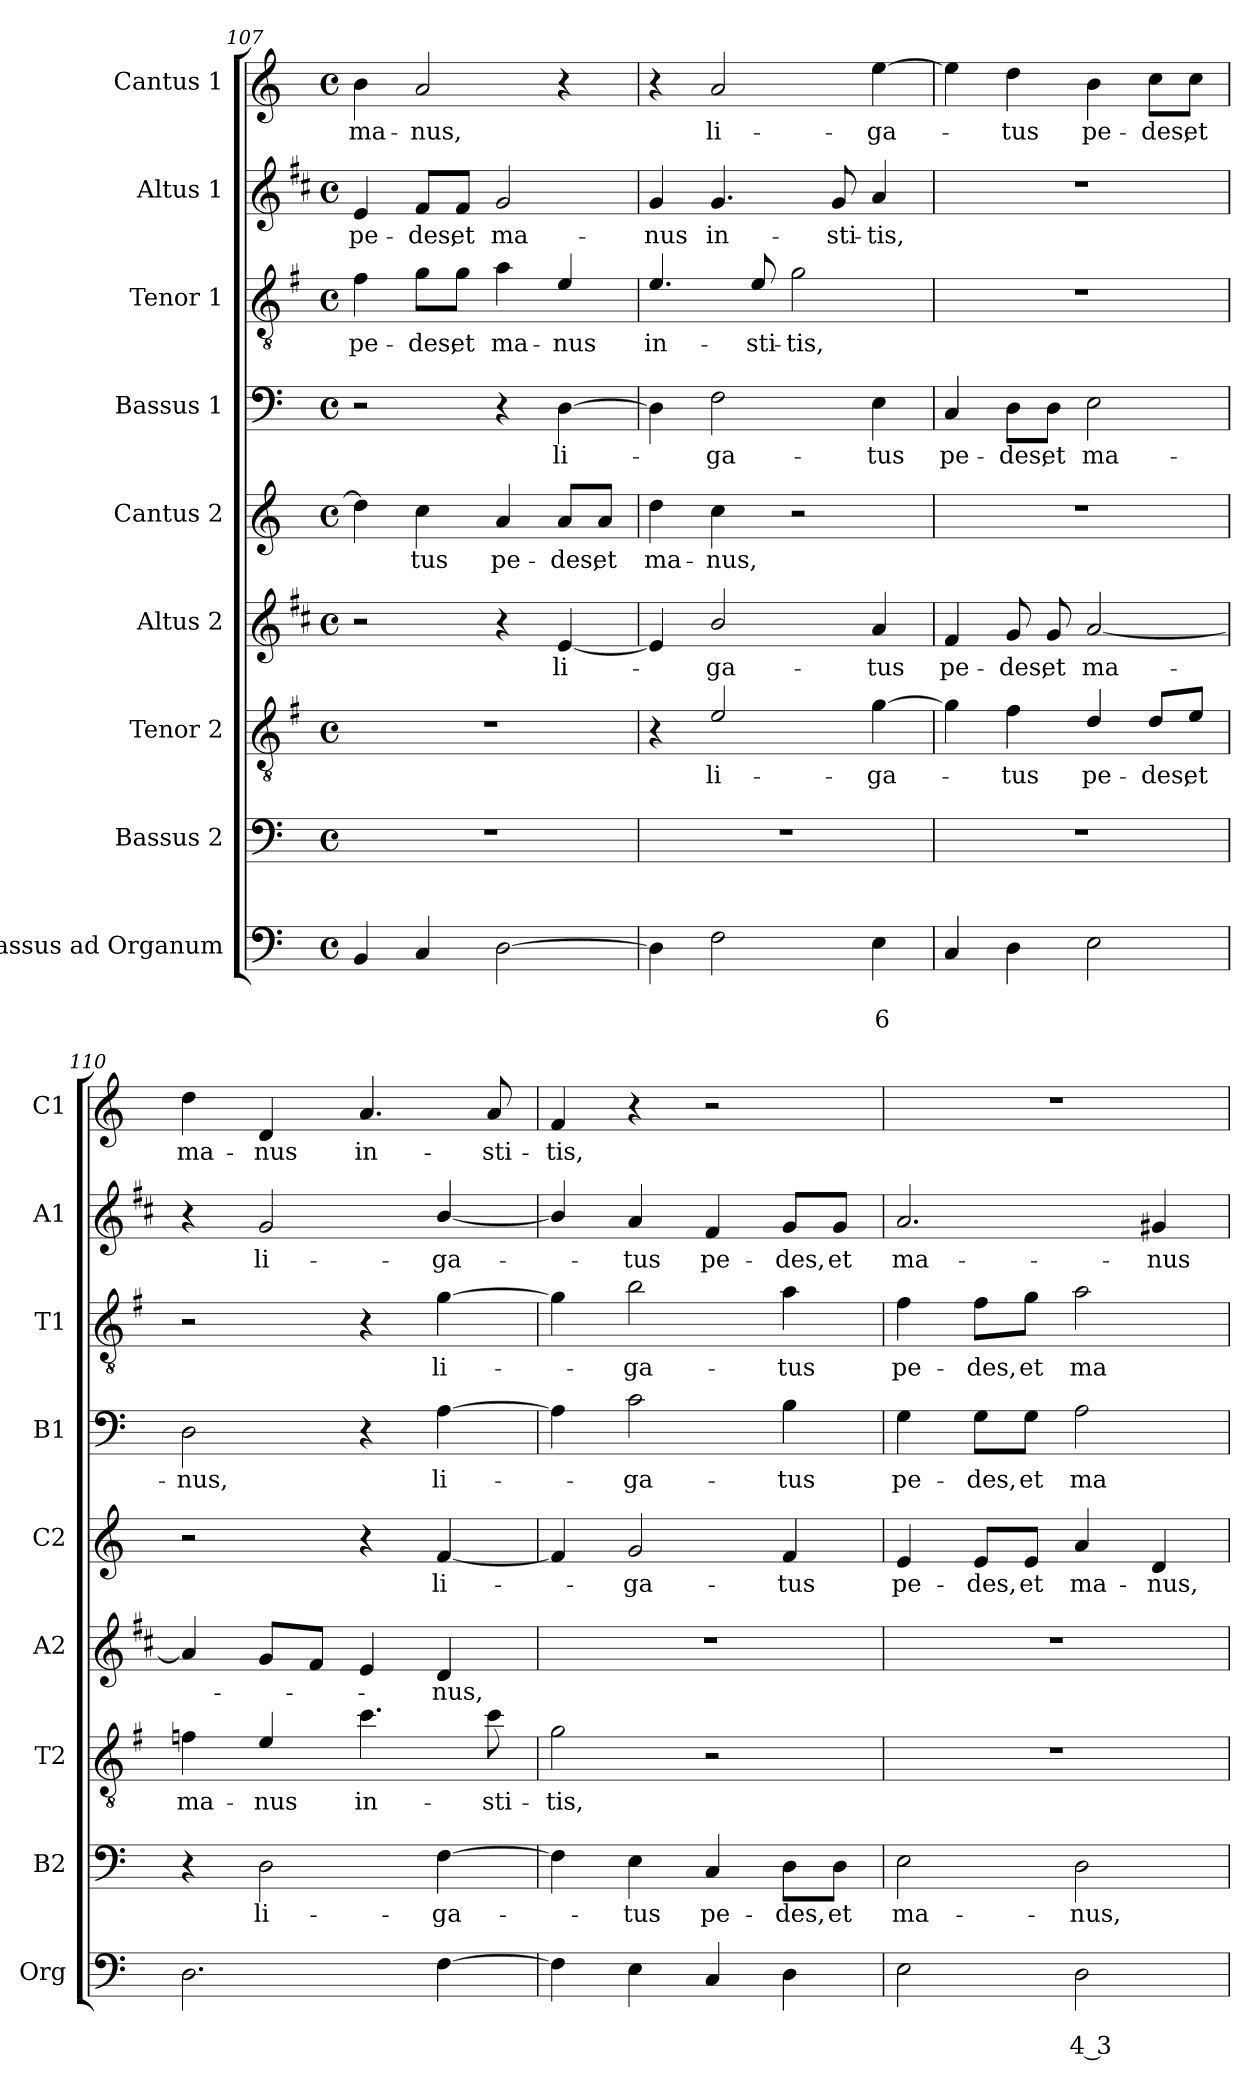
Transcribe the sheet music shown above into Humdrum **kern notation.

**kern	**text	**text	**kern	**text	**kern	**text	**kern	**text	**kern	**text	**kern	**text	**kern	**text	**kern	**text	**kern	**text
*part9	*part9	*part9	*part8	*part8	*part7	*part7	*part6	*part6	*part5	*part5	*part4	*part4	*part3	*part3	*part2	*part2	*part1	*part1
*staff9	*staff9	*staff9	*staff8	*staff8	*staff7	*staff7	*staff6	*staff6	*staff5	*staff5	*staff4	*staff4	*staff3	*staff3	*staff2	*staff2	*staff1	*staff1
*I"Bassus ad Organum	*	*	*I"Bassus 2	*	*I"Tenor 2	*	*I"Altus 2	*	*I"Cantus 2	*	*I"Bassus 1	*	*I"Tenor 1	*	*I"Altus 1	*	*I"Cantus 1	*
*I'Org	*	*	*I'B2	*	*I'T2	*	*I'A2	*	*I'C2	*	*I'B1	*	*I'T1	*	*I'A1	*	*I'C1	*
!!LO:LB:g=z
*clefF4	*	*	*clefF4	*	*clefGv2	*	*clefG2	*	*clefG2	*	*clefF4	*	*clefGv2	*	*clefG2	*	*clefG2	*
*	*	*	*	*	*ITrd4c7	*	*ITrd1c2	*	*	*	*	*	*ITrd4c7	*	*ITrd1c2	*	*	*
*k[]	*	*	*k[]	*	*k[]	*	*k[]	*	*k[]	*	*k[]	*	*k[]	*	*k[]	*	*k[]	*
*C:	*	*	*C:	*	*C:	*	*C:	*	*C:	*	*C:	*	*C:	*	*C:	*	*C:	*
*M4/4	*	*	*M4/4	*	*M4/4	*	*M4/4	*	*M4/4	*	*M4/4	*	*M4/4	*	*M4/4	*	*M4/4	*
*met(c)	*	*	*met(c)	*	*met(c)	*	*met(c)	*	*met(c)	*	*met(c)	*	*met(c)	*	*met(c)	*	*met(c)	*
=107	=107	=107	=107	=107	=107	=107	=107	=107	=107	=107	=107	=107	=107	=107	=107	=107	=107	=107
!	!	!	!	!	!	!	!	!	!	!	!	!	!	!LO:LY:b	!	!LO:LY:b	!	!LO:LY:b
4BB/	.	.	1r	.	1r	.	2r	.	4dd\]	.	2r	.	4B\	pe-	4d/	pe-	4b\	ma-
!	!	!	!	!	!	!	!	!	!	!LO:LY:b	!	!	!	!LO:LY:b	!	!LO:LY:b	!	!LO:LY:b
4C/	.	.	.	.	.	.	.	.	4cc\	-tus	.	.	8c\L	-des,	8e/L	-des,	2a/	-nus,
!	!	!	!	!	!	!	!	!	!	!	!	!	!	!LO:LY:b	!	!LO:LY:b	!	!
.	.	.	.	.	.	.	.	.	.	.	.	.	8c\J	et	8e/J	et	.	.
!	!	!	!	!	!	!	!	!	!	!LO:LY:b	!	!	!	!LO:LY:b	!	!LO:LY:b	!	!
[2D\	.	.	.	.	.	.	4r	.	4a/	pe-	4r	.	4d\	ma-	2f/	ma-	.	.
!	!	!	!	!	!	!	!	!LO:LY:b	!	!LO:LY:b	!	!LO:LY:b	!	!LO:LY:b	!	!	!	!
.	.	.	.	.	.	.	[4d/	li-	8a/L	-des,	[4D\	li-	4A/	-nus	.	.	4r	.
!	!	!	!	!	!	!	!	!	!	!LO:LY:b	!	!	!	!	!	!	!	!
.	.	.	.	.	.	.	.	.	8a/J	et	.	.	.	.	.	.	.	.
=108	=108	=108	=108	=108	=108	=108	=108	=108	=108	=108	=108	=108	=108	=108	=108	=108	=108	=108
!	!	!	!	!	!	!	!	!	!	!LO:LY:b	!	!	!	!LO:LY:b	!	!LO:LY:b	!	!
4D\]	.	.	1r	.	4r	.	4d/]	.	4dd\	ma-	4D\]	.	4.A/	in-	4f/	-nus	4r	.
!	!	!	!	!	!	!LO:LY:b	!	!LO:LY:b	!	!LO:LY:b	!	!LO:LY:b	!	!	!	!LO:LY:b	!	!LO:LY:b
2F\	.	.	.	.	2A/	li-	2a/	-ga-	4cc\	-nus,	2F\	-ga-	.	.	4.f/	in-	2a/	li-
!	!	!	!	!	!	!	!	!	!	!	!	!	!	!LO:LY:b	!	!	!	!
.	.	.	.	.	.	.	.	.	.	.	.	.	8A/	-sti-	.	.	.	.
!	!	!	!	!	!	!	!	!	!	!	!	!	!	!LO:LY:b	!	!	!	!
.	.	.	.	.	.	.	.	.	2r	.	.	.	2c\	-tis,	.	.	.	.
!	!	!	!	!	!	!	!	!	!	!	!	!	!	!	!	!LO:LY:b	!	!
.	.	.	.	.	.	.	.	.	.	.	.	.	.	.	8f/	-sti-	.	.
!	!	!LO:LY:b	!	!	!	!LO:LY:b	!	!LO:LY:b	!	!	!	!LO:LY:b	!	!	!	!LO:LY:b	!	!LO:LY:b
4E\	.	6	.	.	[4c\	-ga-	4g/	-tus	.	.	4E\	-tus	.	.	4g/	-tis,	[4ee\	-ga-
=109	=109	=109	=109	=109	=109	=109	=109	=109	=109	=109	=109	=109	=109	=109	=109	=109	=109	=109
!	!	!	!	!	!	!	!	!LO:LY:b	!	!	!	!LO:LY:b	!	!	!	!	!	!
4C/	.	.	1r	.	4c\]	.	4e/	pe-	1r	.	4C/	pe-	1r	.	1r	.	4ee\]	.
!	!	!	!	!	!	!LO:LY:b	!	!LO:LY:b	!	!	!	!LO:LY:b	!	!	!	!	!	!LO:LY:b
4D\	.	.	.	.	4B\	-tus	8f/	-des,	.	.	8D\L	-des,	.	.	.	.	4dd\	-tus
!	!	!	!	!	!	!	!	!LO:LY:b	!	!	!	!LO:LY:b	!	!	!	!	!	!
.	.	.	.	.	.	.	8f/	et	.	.	8D\J	et	.	.	.	.	.	.
!	!	!	!	!	!	!LO:LY:b	!	!LO:LY:b	!	!	!	!LO:LY:b	!	!	!	!	!	!LO:LY:b
2E\	.	.	.	.	4G/	pe-	[2g/	ma-	.	.	2E\	ma-	.	.	.	.	4b\	pe-
!	!	!	!	!	!	!LO:LY:b	!	!	!	!	!	!	!	!	!	!	!	!LO:LY:b
.	.	.	.	.	8G/L	-des,	.	.	.	.	.	.	.	.	.	.	8cc\L	-des,
!	!	!	!	!	!	!LO:LY:b	!	!	!	!	!	!	!	!	!	!	!	!LO:LY:b
.	.	.	.	.	8A/J	et	.	.	.	.	.	.	.	.	.	.	8cc\J	et
=110	=110	=110	=110	=110	=110	=110	=110	=110	=110	=110	=110	=110	=110	=110	=110	=110	=110	=110
!	!	!	!	!	!	!LO:LY:b	!	!	!	!	!	!LO:LY:b	!	!	!	!	!	!LO:LY:b
2.D\	.	.	4r	.	4B-X\	ma-	4g/]	.	2r	.	2D\	-nus,	2r	.	4r	.	4dd\	ma-
!	!	!	!	!LO:LY:b	!	!LO:LY:b	!	!	!	!	!	!	!	!	!	!LO:LY:b	!	!LO:LY:b
.	.	.	2D\	li-	4A/	-nus	8f/L	.	.	.	.	.	.	.	2f/	li-	4d/	-nus
.	.	.	.	.	.	.	8e/J	.	.	.	.	.	.	.	.	.	.	.
!	!	!	!	!	!	!LO:LY:b	!	!	!	!	!	!	!	!	!	!	!	!LO:LY:b
.	.	.	.	.	4.f\	in-	4d/	.	4r	.	4r	.	4r	.	.	.	4.a/	in-
!	!	!	!	!LO:LY:b	!	!	!	!LO:LY:b	!	!LO:LY:b	!	!LO:LY:b	!	!LO:LY:b	!	!LO:LY:b	!	!
[4F\	.	.	[4F\	-ga-	.	.	4c/	-nus,	[4f/	li-	[4A\	li-	[4c\	li-	[4a/	-ga-	.	.
!	!	!	!	!	!	!LO:LY:b	!	!	!	!	!	!	!	!	!	!	!	!LO:LY:b
.	.	.	.	.	8f\	-sti-	.	.	.	.	.	.	.	.	.	.	8a/	-sti-
=111	=111	=111	=111	=111	=111	=111	=111	=111	=111	=111	=111	=111	=111	=111	=111	=111	=111	=111
!	!	!	!	!	!	!LO:LY:b	!	!	!	!	!	!	!	!	!	!	!	!LO:LY:b
4F\]	.	.	4F\]	.	2c\	-tis,	1r	.	4f/]	.	4A\]	.	4c\]	.	4a/]	.	4f/	-tis,
!	!	!	!	!LO:LY:b	!	!	!	!	!	!LO:LY:b	!	!LO:LY:b	!	!LO:LY:b	!	!LO:LY:b	!	!
4E\	.	.	4E\	-tus	.	.	.	.	2g/	-ga-	2c\	-ga-	2e\	-ga-	4g/	-tus	4r	.
!	!	!	!	!LO:LY:b	!	!	!	!	!	!	!	!	!	!	!	!LO:LY:b	!	!
4C/	.	.	4C/	pe-	2r	.	.	.	.	.	.	.	.	.	4e/	pe-	2r	.
!	!	!	!	!LO:LY:b	!	!	!	!	!	!LO:LY:b	!	!LO:LY:b	!	!LO:LY:b	!	!LO:LY:b	!	!
4D\	.	.	8D\L	-des,	.	.	.	.	4f/	-tus	4B\	-tus	4d\	-tus	8f/L	-des,	.	.
!	!	!	!	!LO:LY:b	!	!	!	!	!	!	!	!	!	!	!	!LO:LY:b	!	!
.	.	.	8D\J	et	.	.	.	.	.	.	.	.	.	.	8f/J	et	.	.
!!LO:PB:g=z
=112	=112	=112	=112	=112	=112	=112	=112	=112	=112	=112	=112	=112	=112	=112	=112	=112	=112	=112
!	!	!	!	!LO:LY:b	!	!	!	!	!	!LO:LY:b	!	!LO:LY:b	!	!LO:LY:b	!	!LO:LY:b	!	!
2E\	.	.	2E\	ma-	1r	.	1r	.	4e/	pe-	4G\	pe-	4B\	pe-	2.g/	ma-	1r	.
!	!	!	!	!	!	!	!	!	!	!LO:LY:b	!	!LO:LY:b	!	!LO:LY:b	!	!	!	!
.	.	.	.	.	.	.	.	.	8e/L	-des,	8G\L	-des,	8B\L	-des,	.	.	.	.
!	!	!	!	!	!	!	!	!	!	!LO:LY:b	!	!LO:LY:b	!	!LO:LY:b	!	!	!	!
.	.	.	.	.	.	.	.	.	8e/J	et	8G\J	et	8c\J	et	.	.	.	.
!	!	!LO:LY:b	!	!LO:LY:b	!	!	!	!	!	!LO:LY:b	!	!LO:LY:b	!	!LO:LY:b	!	!	!	!
2D\	.	4 3	2D\	-nus,	.	.	.	.	4a/	ma-	2A\	ma-	2d\	ma-	.	.	.	.
!	!	!	!	!	!	!	!	!	!	!LO:LY:b	!	!	!	!	!	!LO:LY:b	!	!
.	.	.	.	.	.	.	.	.	4d/	-nus,	.	.	.	.	4f#X/	-nus	.	.
=	=	=	=	=	=	=	=	=	=	=	=	=	=	=	=	=	=	=
*-	*-	*-	*-	*-	*-	*-	*-	*-	*-	*-	*-	*-	*-	*-	*-	*-	*-	*-
